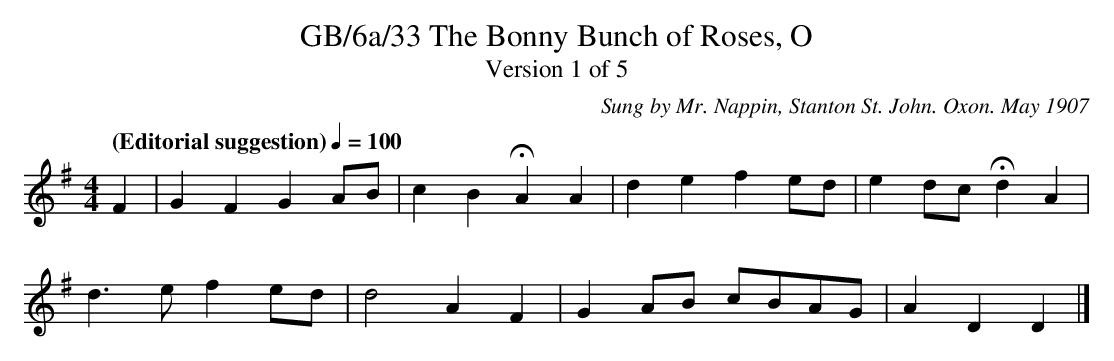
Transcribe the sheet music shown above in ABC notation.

X:1
T:GB/6a/33 The Bonny Bunch of Roses, \O
T:Version 1 of 5
C:Sung by Mr. Nappin, Stanton St. John. Oxon. May 1907
M:4/4
L:1/8
K:Dmix
Q:"(Editorial suggestion)" 1/4=100
F2 | G2 F2 G2 AB | c2 B2 HA2 A2 | d2 e2 f2 ed | e2 dc Hd2 A2 |
d3 e f2 ed | d4 A2 F2 | G2 AB cBAG | A2 D2 D2 |]
